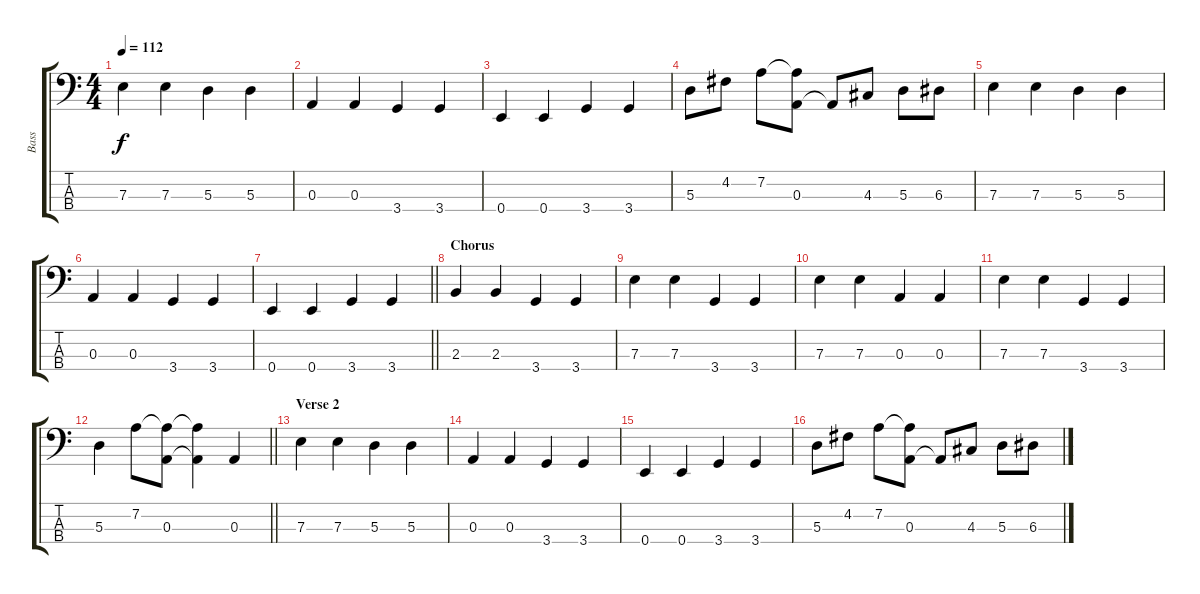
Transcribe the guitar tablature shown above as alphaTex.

\track ("Bass" "Bass") {instrument electricbassfinger}
\staff {score tabs}
\tuning (G2 D2 A1 E1) {hide}
\ts (4 4)
\tempo 112
\clef f4
\ks c
7.3.4{dy f} 7.3.4 5.3.4 5.3.4 |
0.3.4 0.3.4 3.4.4 3.4.4 |
0.4.4 0.4.4 3.4.4 3.4.4 |
5.3.8 4.2.8 7.2.8 (7.2{t} 0.3).8 0.3{t}.8 4.3.8 5.3.8 6.3.8 |
7.3.4 7.3.4 5.3.4 5.3.4 |
0.3.4 0.3.4 3.4.4 3.4.4 |
\barLineRight lightlight
0.4.4 0.4.4 3.4.4 3.4.4 |
\section ("" "Chorus")
2.3.4 2.3.4 3.4.4 3.4.4 |
7.3.4 7.3.4 3.4.4 3.4.4 |
7.3.4 7.3.4 0.3.4 0.3.4 |
7.3.4 7.3.4 3.4.4 3.4.4 |
\barLineRight lightlight
5.3.4 7.2.8 (7.2{t} 0.3).8 (7.2{t} 0.3{t}).4 0.3.4 |
\section ("" "Verse 2")
7.3.4 7.3.4 5.3.4 5.3.4 |
0.3.4 0.3.4 3.4.4 3.4.4 |
0.4.4 0.4.4 3.4.4 3.4.4 |
5.3.8 4.2.8 7.2.8 (7.2{t} 0.3).8 0.3{t}.8 4.3.8 5.3.8 6.3.8
